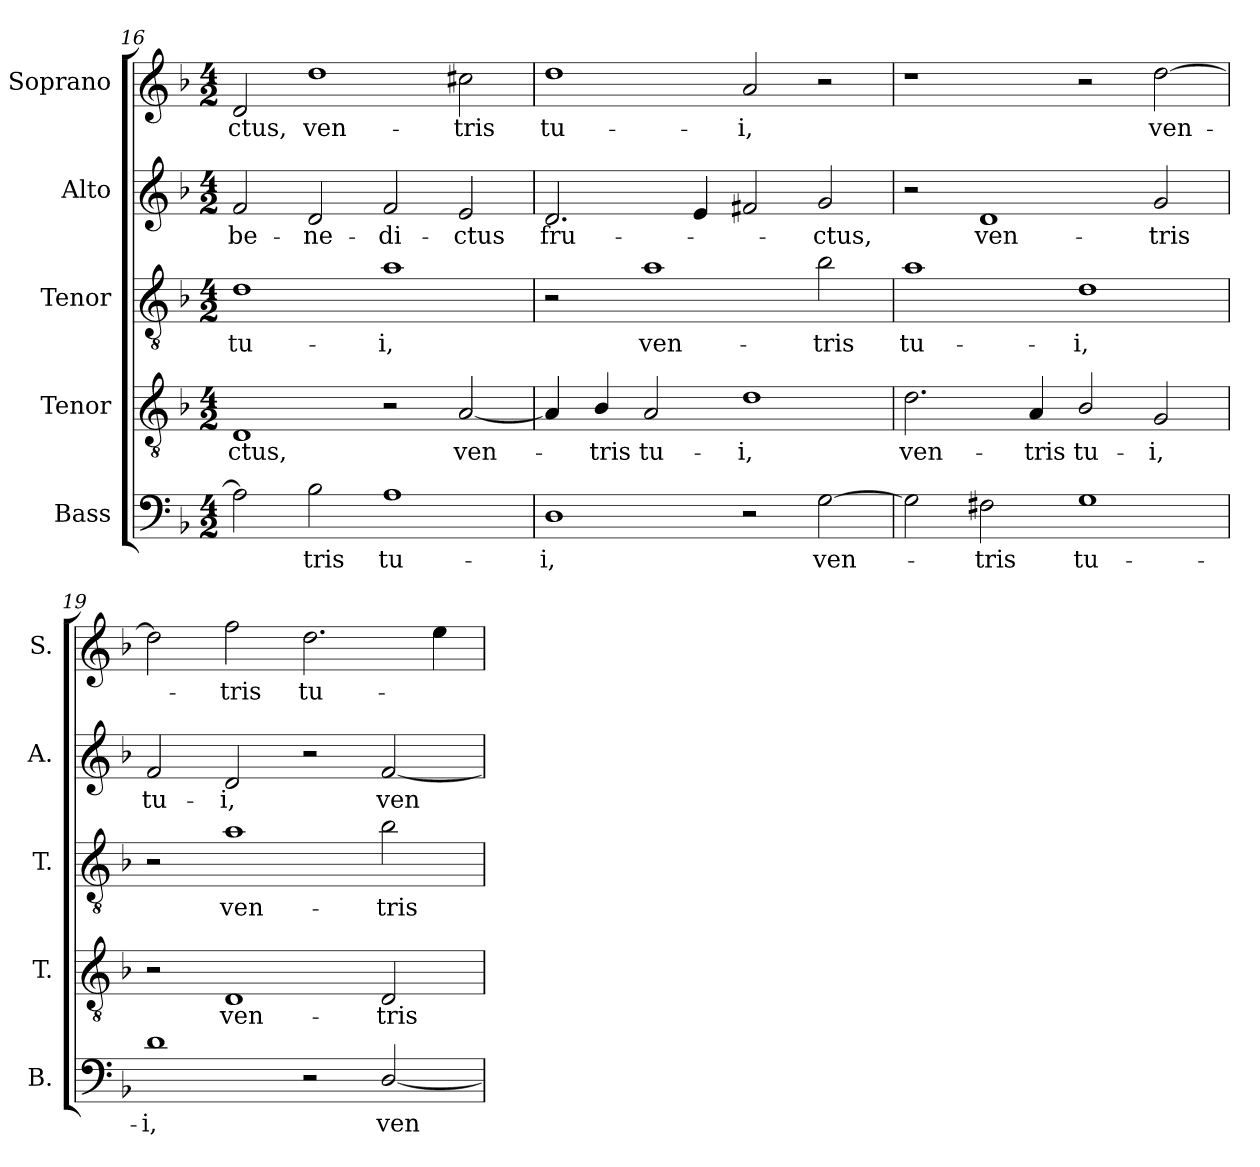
**kern	**text	**kern	**text	**kern	**text	**kern	**text	**kern	**text
*part5	*part5	*part4	*part4	*part3	*part3	*part2	*part2	*part1	*part1
*staff5	*staff5	*staff4	*staff4	*staff3	*staff3	*staff2	*staff2	*staff1	*staff1
*I"Bass	*	*I"Tenor	*	*I"Tenor	*	*I"Alto	*	*I"Soprano	*
*I'B.	*	*I'T.	*	*I'T.	*	*I'A.	*	*I'S.	*
*clefF4	*	*clefGv2	*	*clefGv2	*	*clefG2	*	*clefG2	*
*	*	*ITrd7c12	*	*ITrd7c12	*	*	*	*	*
*k[b-]	*	*k[b-]	*	*k[b-]	*	*k[b-]	*	*k[b-]	*
*F:	*	*F:	*	*F:	*	*F:	*	*F:	*
*M4/2	*	*M4/2	*	*M4/2	*	*M4/2	*	*M4/2	*
=16	=16	=16	=16	=16	=16	=16	=16	=16	=16
!	!	!	!LO:LY:b:color=#000000	!	!	!	!	!	!
!	!	!	!	!	!LO:LY:b:color=#000000	!	!	!	!
!	!	!	!	!	!	!	!LO:LY:b:color=#000000	!	!
!	!	!	!	!	!	!	!	!	!LO:LY:b:color=#000000
2Ai\]	.	1DDi	-ctus,	1Di	tu-	2fi/	be-	2di/	-ctus,
!	!LO:LY:b:color=#000000	!	!	!	!	!	!	!	!
!	!	!	!	!	!	!	!LO:LY:b:color=#000000	!	!
!	!	!	!	!	!	!	!	!	!LO:LY:b:color=#000000
2B-i\	-tris	.	.	.	.	2di/	-ne-	1ddi	ven-
!	!LO:LY:b:color=#000000	!	!	!	!	!	!	!	!
!	!	!	!	!	!LO:LY:b:color=#000000	!	!	!	!
!	!	!	!	!	!	!	!LO:LY:b:color=#000000	!	!
1Ai	tu-	2r	.	1Ai	-i,	2fi/	-di-	.	.
!	!	!	!LO:LY:b:color=#000000	!	!	!	!	!	!
!	!	!	!	!	!	!	!LO:LY:b:color=#000000	!	!
!	!	!	!	!	!	!	!	!	!LO:LY:b:color=#000000
.	.	[2AAi/	ven-	.	.	2ei/	-ctus	2cc#Xi\	-tris
!!LO:LB:g=z
=17	=17	=17	=17	=17	=17	=17	=17	=17	=17
!	!LO:LY:b:color=#000000	!	!	!	!	!	!	!	!
!	!	!	!	!	!	!	!LO:LY:b:color=#000000	!	!
!	!	!	!	!	!	!	!	!	!LO:LY:b:color=#000000
1Di	-i,	4AAi/]	.	2r	.	2.di/	fru-	1ddi	tu-
!	!	!	!LO:LY:b:color=#000000	!	!	!	!	!	!
.	.	4BB-i/	-tris	.	.	.	.	.	.
!	!	!	!LO:LY:b:color=#000000	!	!	!	!	!	!
!	!	!	!	!	!LO:LY:b:color=#000000	!	!	!	!
.	.	2AAi/	tu-	1Ai	ven-	.	.	.	.
.	.	.	.	.	.	4ei/	.	.	.
!	!	!	!LO:LY:b:color=#000000	!	!	!	!	!	!
!	!	!	!	!	!	!	!	!	!LO:LY:b:color=#000000
2r	.	1Di	-i,	.	.	2f#Xi/	.	2ai/	-i,
!	!LO:LY:b:color=#000000	!	!	!	!	!	!	!	!
!	!	!	!	!	!LO:LY:b:color=#000000	!	!	!	!
!	!	!	!	!	!	!	!LO:LY:b:color=#000000	!	!
[2Gi\	ven-	.	.	2B-i\	-tris	2gi/	-ctus,	2r	.
=18	=18	=18	=18	=18	=18	=18	=18	=18	=18
!	!	!	!LO:LY:b:color=#000000	!	!	!	!	!	!
!	!	!	!	!	!LO:LY:b:color=#000000	!	!	!	!
2Gi\]	.	2.Di\	ven-	1Ai	tu-	2r	.	1r	.
!	!LO:LY:b:color=#000000	!	!	!	!	!	!	!	!
!	!	!	!	!	!	!	!LO:LY:b:color=#000000	!	!
2F#Xi\	-tris	.	.	.	.	1di	ven-	.	.
!	!	!	!LO:LY:b:color=#000000	!	!	!	!	!	!
.	.	4AAi/	-tris	.	.	.	.	.	.
!	!LO:LY:b:color=#000000	!	!	!	!	!	!	!	!
!	!	!	!LO:LY:b:color=#000000	!	!	!	!	!	!
!	!	!	!	!	!LO:LY:b:color=#000000	!	!	!	!
1Gi	tu-	2BB-i/	tu-	1Di	-i,	.	.	2r	.
!	!	!	!LO:LY:b:color=#000000	!	!	!	!	!	!
!	!	!	!	!	!	!	!LO:LY:b:color=#000000	!	!
!	!	!	!	!	!	!	!	!	!LO:LY:b:color=#000000
.	.	2GGi/	-i,	.	.	2gi/	-tris	[2ddi\	ven-
=19	=19	=19	=19	=19	=19	=19	=19	=19	=19
!	!LO:LY:b:color=#000000	!	!	!	!	!	!	!	!
!	!	!	!	!	!	!	!LO:LY:b:color=#000000	!	!
1di	-i,	2r	.	2r	.	2fi/	tu-	2ddi\]	.
!	!	!	!LO:LY:b:color=#000000	!	!	!	!	!	!
!	!	!	!	!	!LO:LY:b:color=#000000	!	!	!	!
!	!	!	!	!	!	!	!LO:LY:b:color=#000000	!	!
!	!	!	!	!	!	!	!	!	!LO:LY:b:color=#000000
.	.	1DDi	ven-	1Ai	ven-	2di/	-i,	2ffi\	-tris
!	!	!	!	!	!	!	!	!	!LO:LY:b:color=#000000
2r	.	.	.	.	.	2r	.	2.ddi\	tu-
!	!LO:LY:b:color=#000000	!	!	!	!	!	!	!	!
!	!	!	!LO:LY:b:color=#000000	!	!	!	!	!	!
!	!	!	!	!	!LO:LY:b:color=#000000	!	!	!	!
!	!	!	!	!	!	!	!LO:LY:b:color=#000000	!	!
[2Di/	ven-	2DDi/	-tris	2B-i\	-tris	[2fi/	ven-	.	.
.	.	.	.	.	.	.	.	4eei\	.
=	=	=	=	=	=	=	=	=	=
*-	*-	*-	*-	*-	*-	*-	*-	*-	*-
